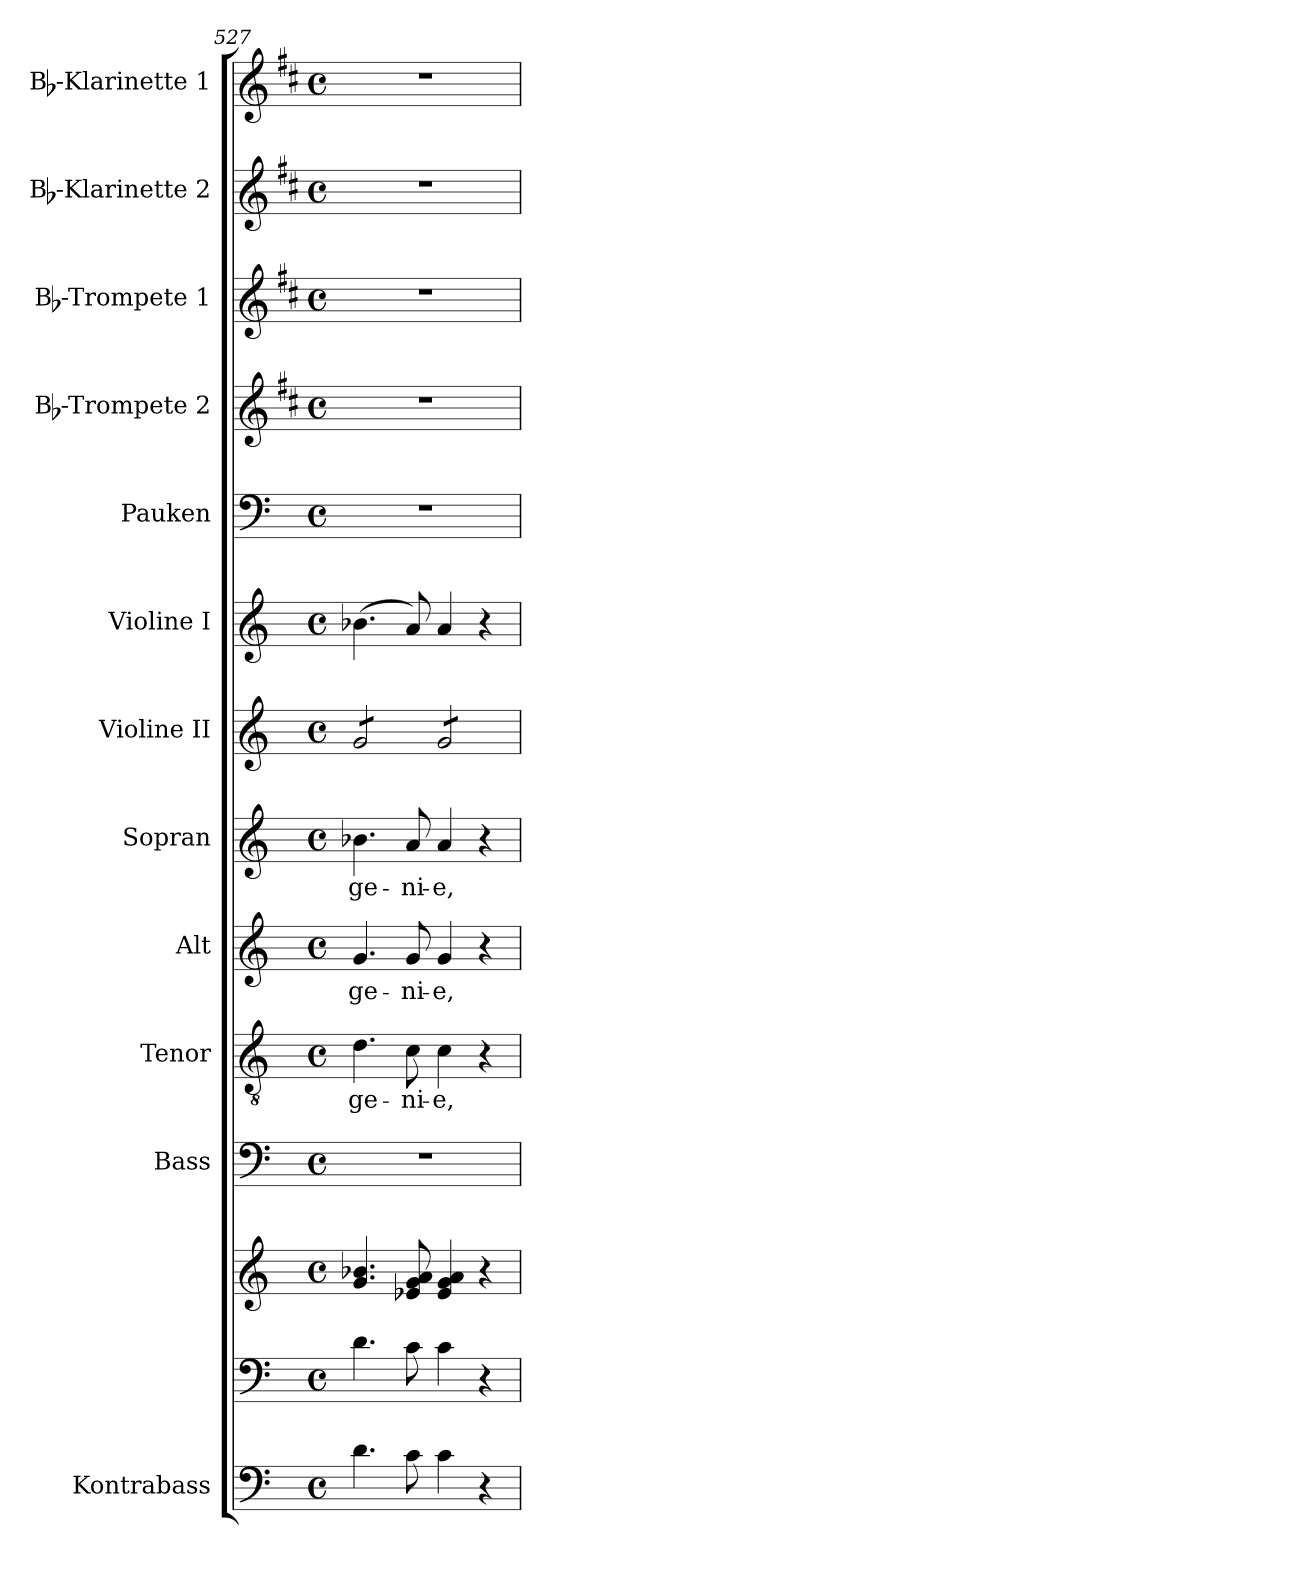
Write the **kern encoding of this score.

**kern	**kern	**kern	**kern	**kern	**text	**kern	**text	**kern	**text	**kern	**kern	**kern	**kern	**kern	**kern	**kern
*part13	*part12	*part12	*part11	*part10	*part10	*part9	*part9	*part8	*part8	*part7	*part6	*part5	*part4	*part3	*part2	*part1
*staff14	*staff13	*staff12	*staff11	*staff10	*staff10	*staff9	*staff9	*staff8	*staff8	*staff7	*staff6	*staff5	*staff4	*staff3	*staff2	*staff1
*I"Kontrabass	*	*	*I"Bass	*I"Tenor	*	*I"Alt	*	*I"Sopran	*	*I"Violine II	*I"Violine I	*I"Pauken	*I"Bb-Trompete 2	*I"Bb-Trompete 1	*I"Bb-Klarinette 2	*I"Bb-Klarinette 1
*I'Kb.	*	*	*I'B.	*I'T.	*	*I'A.	*	*I'S.	*	*I'Vl. II	*I'Vl. I	*I'Pk.	*I'Bb Trp. 2	*I'Bb Trp. 1	*I'Bb Kl. 2	*I'Bb Kl. 1
*clefF4	*clefF4	*clefG2	*clefF4	*clefGv2	*	*clefG2	*	*clefG2	*	*clefG2	*clefG2	*clefF4	*clefG2	*clefG2	*clefG2	*clefG2
*ITrd7c12	*	*	*	*	*	*	*	*	*	*	*	*	*ITrd1c2	*ITrd1c2	*ITrd1c2	*ITrd1c2
*k[]	*k[]	*k[]	*k[]	*k[]	*	*k[]	*	*k[]	*	*k[]	*k[]	*k[]	*k[]	*k[]	*k[]	*k[]
*C:	*C:	*C:	*C:	*C:	*	*C:	*	*C:	*	*C:	*C:	*C:	*C:	*C:	*C:	*C:
*M4/4	*M4/4	*M4/4	*M4/4	*M4/4	*	*M4/4	*	*M4/4	*	*M4/4	*M4/4	*M4/4	*M4/4	*M4/4	*M4/4	*M4/4
*met(c)	*met(c)	*met(c)	*met(c)	*met(c)	*	*met(c)	*	*met(c)	*	*met(c)	*met(c)	*met(c)	*met(c)	*met(c)	*met(c)	*met(c)
=527	=527	=527	=527	=527	=527	=527	=527	=527	=527	=527	=527	=527	=527	=527	=527	=527
!	!	!	!	!	!LO:LY:b	!	!LO:LY:b	!	!LO:LY:b	!	!	!	!	!	!	!
*	*	*	*	*	*	*	*	*	*	*tremolo	*	*	*	*	*	*
4.D\	4.d\	4.g/ 4.b-X/	1r	4.d\	-ge-	4.g/	-ge-	4.b-X\	-ge-	8g/L	(>4.b-X\	1r	1r	1r	1r	1r
.	.	.	.	.	.	.	.	.	.	8g/	.	.	.	.	.	.
.	.	.	.	.	.	.	.	.	.	8g/	.	.	.	.	.	.
!	!	!	!	!	!LO:LY:b	!	!LO:LY:b	!	!LO:LY:b	!	!	!	!	!	!	!
8C\	8c\	8e-X/ 8g/ 8a/	.	8c\	-ni-	8g/	-ni-	8a/	-ni-	8g/J	8a/)	.	.	.	.	.
!	!	!	!	!	!LO:LY:b	!	!LO:LY:b	!	!LO:LY:b	!	!	!	!	!	!	!
4C\	4c\	4e-/ 4g/ 4a/	.	4c\	-e,	4g/	-e,	4a/	-e,	8g/L	4a/	.	.	.	.	.
.	.	.	.	.	.	.	.	.	.	8g/	.	.	.	.	.	.
4r	4r	4r	.	4r	.	4r	.	4r	.	8g/	4r	.	.	.	.	.
.	.	.	.	.	.	.	.	.	.	8g/J	.	.	.	.	.	.
*	*	*	*	*	*	*	*	*	*	*Xtremolo	*	*	*	*	*	*
=	=	=	=	=	=	=	=	=	=	=	=	=	=	=	=	=
*-	*-	*-	*-	*-	*-	*-	*-	*-	*-	*-	*-	*-	*-	*-	*-	*-
